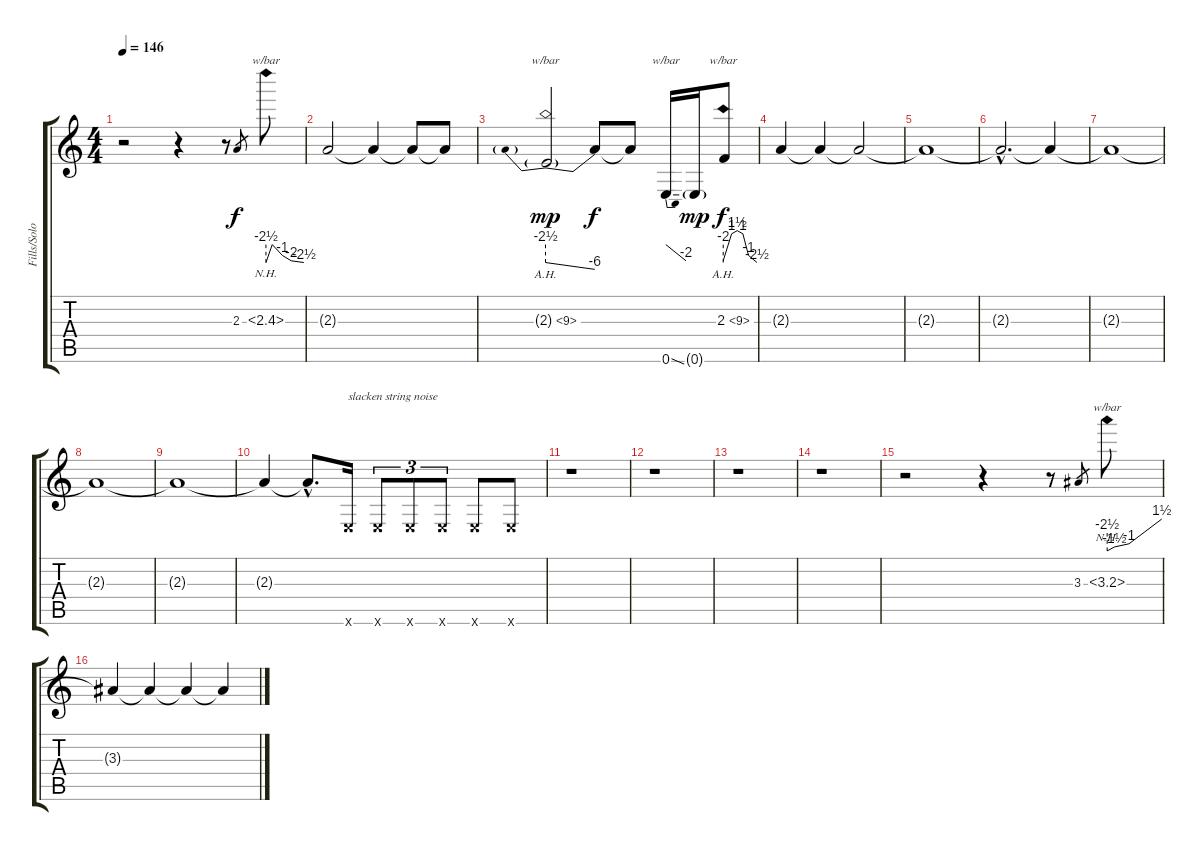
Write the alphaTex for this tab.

\track ("Fills/Solo" "Fills/Solo") {instrument distortionguitar}
\staff {score tabs}
\tuning (E4 B3 G3 D3 A2 E2) {hide}
\ts (4 4)
\tempo 146
\clef g2
\ks c
r.2{dy f} r.4 r.8 2.3.8{gr} 2.3{nh}.8{tbe (custom default 0 -10 10 0 26 -4 40 -8 60 -10)} |
2.3{t}.2 2.3{t}.4 2.3{t}.8 2.3{t}.8 |
2.3{ah 7 g}.2{tbe (predivedive default 0 -10 60 -24) dy mp} 2.3{t}.8{dy f} 2.3{t}.8 0.6{ss}.16{tbe (dive default 0 0 60 -8)} 0.6{g}.16{dy mp} 2.3{ah 7}.8{tbe (custom default 0 -8 15 4 25 6 35 4 45 -4 60 -10) dy f} |
2.3{t}.4 2.3{t}.4 2.3{t}.2 |
2.3{t}.1 |
2.3{hac t}.2{d} 2.3{t}.4 |
2.3{t}.1 |
2.3{t}.1 |
2.3{t}.1 |
2.3{t}.4 2.3{hac t}.8{d} 0.6{x}.16{txt "slacken string noise"} 0.6{x}.8{tu (3 2)} 0.6{x}.8{tu (3 2)} 0.6{x}.8{tu (3 2)} 0.6{x}.8 0.6{x}.8 |
r.1 |
r.1 |
r.1 |
r.1 |
r.2 r.4 r.8 3.3.8{gr} 3.3{nh}.8{tbe (custom default 0 -10 8 -6 24 -4 60 6)} |
3.3{t}.4 3.3{t}.4 3.3{t}.4 3.3{t}.4
